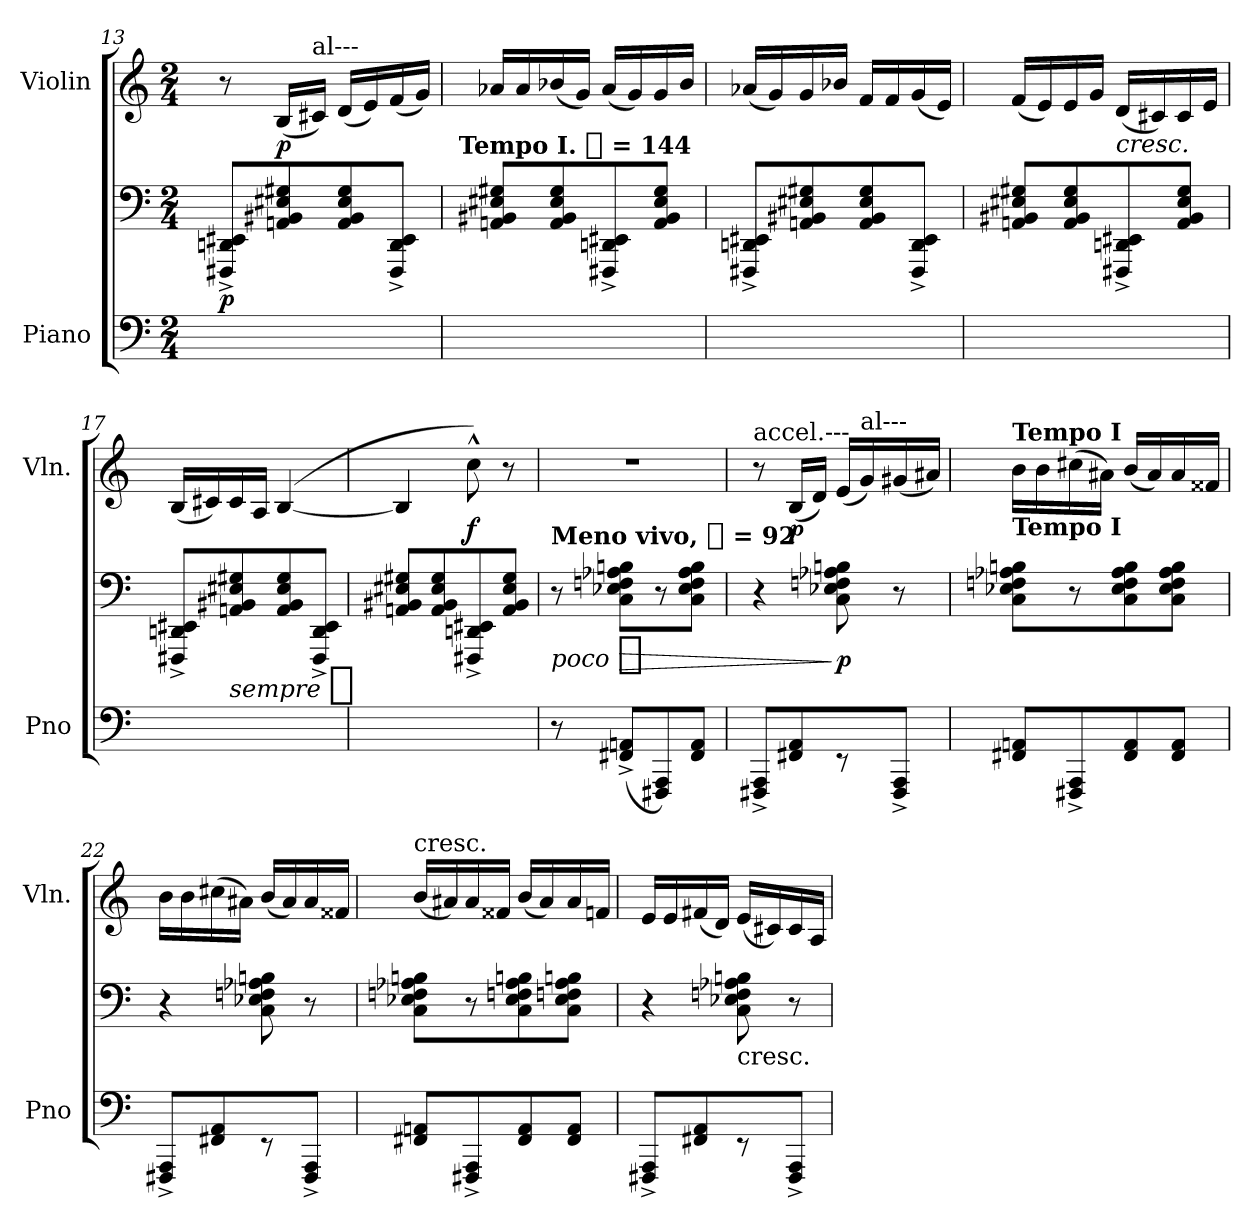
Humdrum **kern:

**kern	**kern	**dynam	**kern	**dynam
*part2	*part2	*part2	*part1	*part1
*staff3	*staff2	*staff2/3	*staff1	*staff1
*I"Piano	*	*	*I"Violin	*
*I'Pno	*	*	*I'Vln.	*
*clefF4	*clefF4	*	*clefG2	*
*k[]	*k[]	*	*k[]	*
*C:	*C:	*	*C:	*
*M2/4	*M2/4	*	*M2/4	*
=13	=13	=13	=13	=13
2ryy	8FFF#X^<\ 8DDn^<\ 8EE#X^<\L	p	8r	.
.	8AAn 8BB#X 8E#X 8G#X	.	(16BLL	p
!	!	!	!LO:TX:a:t=al---	!
.	.	.	16c#XJJ)	.
.	8AA 8BB# 8E# 8G#	.	(16dLL	.
.	.	.	16e)	.
.	8FFF#^</ 8DD^</ 8EE#^</J	.	(16f	.
.	.	.	16gJJ)	.
=14	=14	=14	=14	=14
*	*MM144	*	*MM144	*
!	!LO:TX:t=Tempo I. [quarter] = 144	!	!	!
2ryy	8AAn\ 8BB#X\ 8E#X\ 8G#X\L	.	16a-XLL	.
.	.	.	16a-	.
.	8AA 8BB# 8E# 8G#	.	(16b-X	.
.	.	.	16gJJ)	.
.	8FFF#X^</ 8DDn^</ 8EE#X^</	.	(16a-LL	.
.	.	.	16g)	.
.	8AA 8BB# 8E# 8G#J	.	16g	.
.	.	.	16b-JJ	.
=15	=15	=15	=15	=15
2ryy	8FFF#X^<\ 8DDn^<\ 8EE#X^<\L	.	(16a-XLL	.
.	.	.	16g)	.
.	8AAn 8BB#X 8E#X 8G#X	.	16g	.
.	.	.	16b-XJJ	.
.	8AA 8BB# 8E# 8G#	.	16fLL	.
.	.	.	16f	.
.	8FFF#^</ 8DD^</ 8EE#^</J	.	(16g	.
.	.	.	16eJJ)	.
=16	=16	=16	=16	=16
2ryy	8AAn\ 8BB#X\ 8E#X\ 8G#X\L	.	(16fLL	.
.	.	.	16e)	.
.	8AA 8BB# 8E# 8G#	.	16e	.
.	.	.	16gJJ	.
!	!	!	!LO:TX:b:i:t=cresc.	!
.	8FFF#X^</ 8DDn^</ 8EE#X^</	.	(16dLL	.
.	.	.	16c#X)	.
.	8AA 8BB# 8E# 8G#J	.	16c#	.
.	.	.	16eJJ	.
=17	=17	=17	=17	=17
2ryy	8FFF#X^<\ 8DDn^<\ 8EE#X^<\L	.	(16BLL	.
.	.	.	16c#X)	.
!	!	!LO:DY:t=sempre %s	!	!
.	8AAn 8BB#X 8E#X 8G#X	p	16c#	.
.	.	.	16AJJ	.
.	8AA 8BB# 8E# 8G#	.	([4B	.
.	8FFF#^</ 8DD^</ 8EE#^</J	.	.	.
=18	=18	=18	=18	=18
2ryy	8AAn\ 8BB#X\ 8E#X\ 8G#X\L	.	4B]	.
.	8AA 8BB# 8E# 8G#	.	.	.
.	8FFF#X^</ 8DDn^</ 8EE#X^</	.	8cc^^)	f
.	8AA 8BB# 8E# 8G#J	.	8r	.
=19	=19	=19	=19	=19
!!LO:REH:place=s1:t=24
*	*MM92	*	*MM92	*
!	!LO:TX:t=Meno vivo, [quarter] = 92	!	!	!
!	!	!LO:DY:t=poco %s	!	!
8r	8r	f	2r	.
(8FF#X^> 8AAn^>L	8C 8E-X 8Fn 8A-X 8BnL	>	.	.
8FFF#X 8AAA)	8r	.	.	.
8FF# 8AAJ	8C 8E- 8F 8A- 8BJ	.	.	.
=20	=20	=20	=20	=20
!	!	!	!LO:TX:a:t=accel.---	!
8FFF#X^ 8AAA^L	4r	.	8r	.
8FF#X 8AA	.	.	(16BLL	p
.	.	.	16dJJ)	.
8r	8C 8E-X 8Fn 8A-X 8Bn	] p	(16eLL	.
!	!	!	!LO:TX:a:t=al---	!
.	.	.	16g)	.
8FFF#^ 8AAA^J	8r	.	(16g#X	.
.	.	.	16a#XJJ)	.
=21	=21	=21	=21	=21
!	!	!	!LO:TX:a:B:t=Tempo I	!
!	!	!	!LO:TX:b:B:t=Tempo I	!
8FF#X 8AAnL	8C 8E-X 8Fn 8A-X 8BnL	.	16bLL	.
.	.	.	16b	.
8FFF#X^ 8AAA^	8r	.	(16cc#X	.
.	.	.	16a#XJJ)	.
8FF# 8AA	8C 8E- 8F 8A- 8B	.	(16bLL	.
.	.	.	16a#)	.
8FF# 8AAJ	8C 8E- 8F 8A- 8BJ	.	16a#	.
.	.	.	16f##XJJ	.
=22	=22	=22	=22	=22
8FFF#X^ 8AAA^L	4r	.	16bLL	.
.	.	.	16b	.
8FF#X 8AA	.	.	(16cc#X	.
.	.	.	16a#XJJ)	.
8r	8C 8E-X 8Fn 8A-X 8Bn	.	(16bLL	.
.	.	.	16a#)	.
8FFF#^ 8AAA^J	8r	.	16a#	.
.	.	.	16f##XJJ	.
=23	=23	=23	=23	=23
!	!	!	!LO:TX:t=cresc.	!
8FF#X 8AAnL	8C 8E-X 8Fn 8A-X 8BnL	.	(16bLL	.
.	.	.	16a#X)	.
8FFF#X^ 8AAA^	8r	.	16a#	.
.	.	.	16f##XJJ	.
8FF# 8AA	8C 8E- 8Fn 8A- 8Bn	.	(16bLL	.
.	.	.	16a#)	.
8FF# 8AAJ	8C 8E- 8Fn 8A- 8BnJ	.	16a#	.
.	.	.	16fnJJ	.
=24	=24	=24	=24	=24
8FFF#X^ 8AAA^L	4r	.	16eLL	.
.	.	.	16e	.
8FF#X 8AA	.	.	(16f#X	.
.	.	.	16dJJ)	.
!	!LO:TX:c:t=cresc.	!	!	!
8r	8C 8E-X 8Fn 8A-X 8Bn	.	(16eLL	.
.	.	.	16c#X)	.
8FFF#^ 8AAA^J	8r	.	16c#	.
.	.	.	16AJJ	.
=	=	=	=	=
*-	*-	*-	*-	*-
